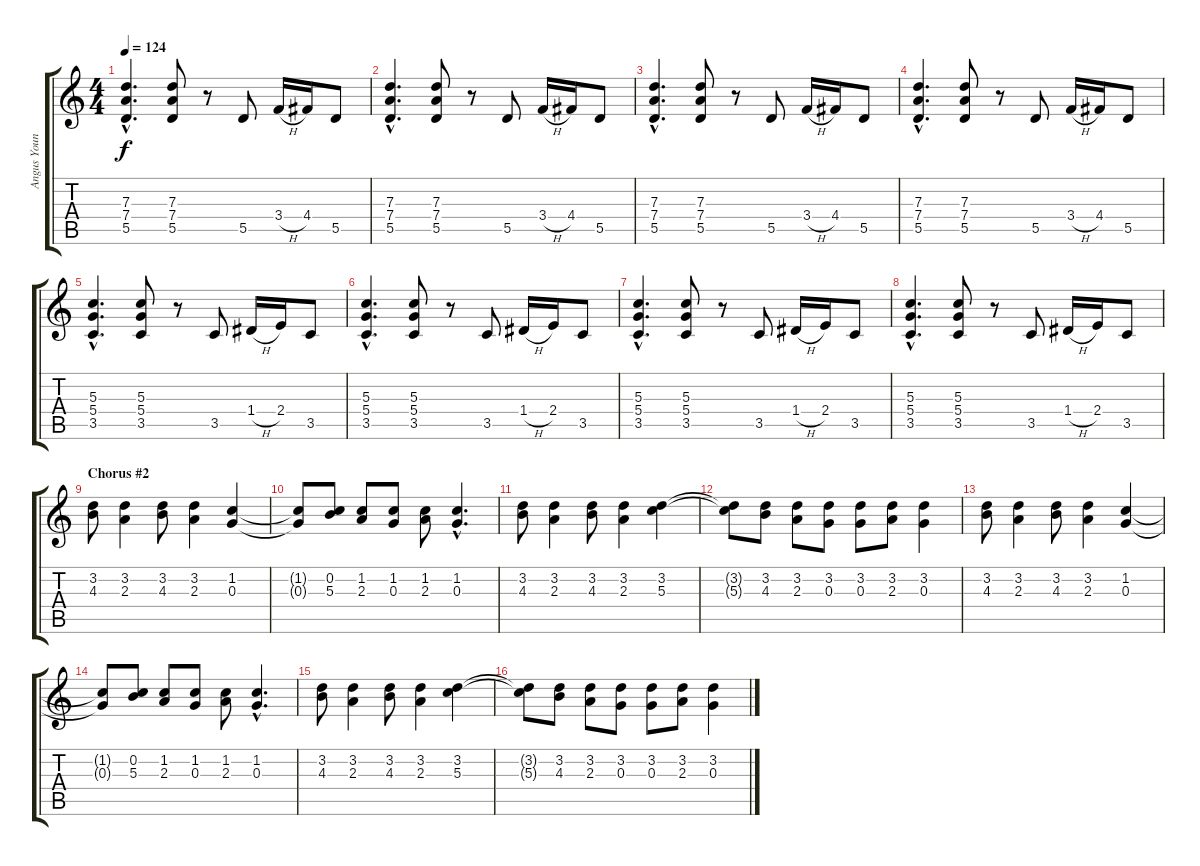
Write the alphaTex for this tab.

\track ("Angus Young" "Angus Youn") {instrument overdrivenguitar}
\staff {score tabs}
\tuning (E4 B3 G3 D3 A2 E2) {hide}
\ts (4 4)
\tempo 124
\clef g2
\ks c
(7.3{hac} 7.4{hac} 5.5{hac}).4{d dy f} (7.3 7.4 5.5).8 r.8 5.5.8 3.4{h}.16 4.4.16 5.5.8 |
(7.3{hac} 7.4{hac} 5.5{hac}).4{d} (7.3 7.4 5.5).8 r.8 5.5.8 3.4{h}.16 4.4.16 5.5.8 |
(7.3{hac} 7.4{hac} 5.5{hac}).4{d} (7.3 7.4 5.5).8 r.8 5.5.8 3.4{h}.16 4.4.16 5.5.8 |
(7.3{hac} 7.4{hac} 5.5{hac}).4{d} (7.3 7.4 5.5).8 r.8 5.5.8 3.4{h}.16 4.4.16 5.5.8 |
(5.3{hac} 5.4{hac} 3.5{hac}).4{d} (5.3 5.4 3.5).8 r.8 3.5.8 1.4{h}.16 2.4.16 3.5.8 |
(5.3{hac} 5.4{hac} 3.5{hac}).4{d} (5.3 5.4 3.5).8 r.8 3.5.8 1.4{h}.16 2.4.16 3.5.8 |
(5.3{hac} 5.4{hac} 3.5{hac}).4{d} (5.3 5.4 3.5).8 r.8 3.5.8 1.4{h}.16 2.4.16 3.5.8 |
(5.3{hac} 5.4{hac} 3.5{hac}).4{d} (5.3 5.4 3.5).8 r.8 3.5.8 1.4{h}.16 2.4.16 3.5.8 |
\section ("" "Chorus #2")
(3.2 4.3).8 (3.2 2.3).4 (3.2 4.3).8 (3.2 2.3).4 (1.2 0.3).4 |
(1.2{t} 0.3{t}).8 (0.2 5.3).8 (1.2 2.3).8 (1.2 0.3).8 (1.2 2.3).8 (1.2{hac} 0.3{hac}).4{d} |
(3.2 4.3).8 (3.2 2.3).4 (3.2 4.3).8 (3.2 2.3).4 (3.2 5.3).4 |
(3.2{t} 5.3{t}).8 (3.2 4.3).8 (3.2 2.3).8 (3.2 0.3).8 (3.2 0.3).8 (3.2 2.3).8 (3.2 0.3).4 |
(3.2 4.3).8 (3.2 2.3).4 (3.2 4.3).8 (3.2 2.3).4 (1.2 0.3).4 |
(1.2{t} 0.3{t}).8 (0.2 5.3).8 (1.2 2.3).8 (1.2 0.3).8 (1.2 2.3).8 (1.2{hac} 0.3{hac}).4{d} |
(3.2 4.3).8 (3.2 2.3).4 (3.2 4.3).8 (3.2 2.3).4 (3.2 5.3).4 |
(3.2{t} 5.3{t}).8 (3.2 4.3).8 (3.2 2.3).8 (3.2 0.3).8 (3.2 0.3).8 (3.2 2.3).8 (3.2 0.3).4
